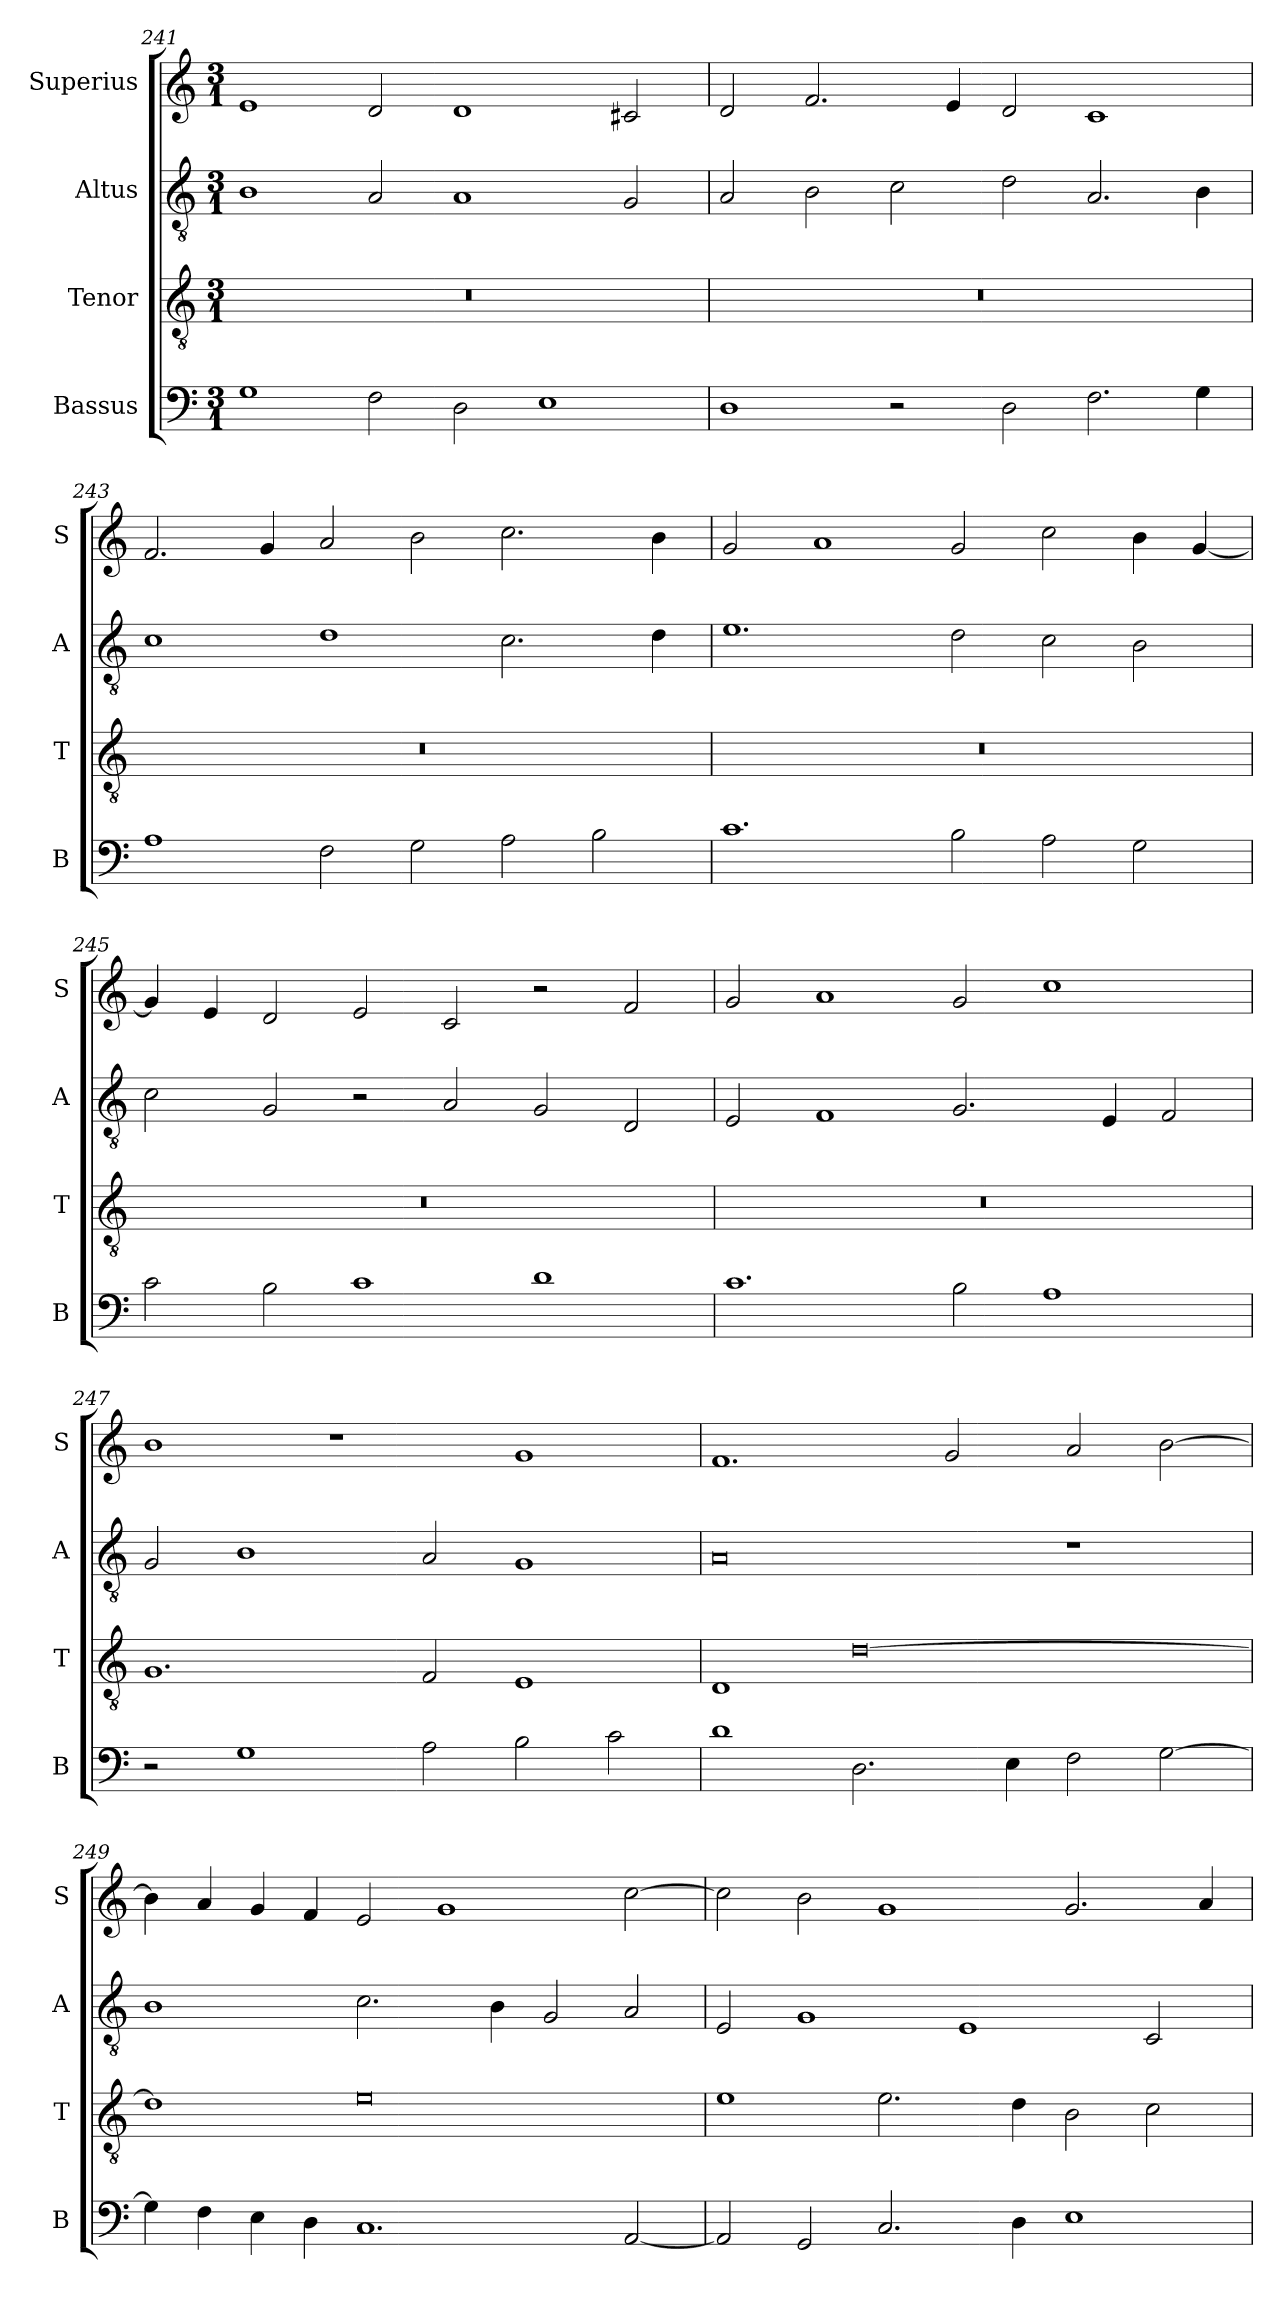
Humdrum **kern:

**kern	**kern	**kern	**kern
*part4	*part3	*part2	*part1
*staff4	*staff3	*staff2	*staff1
*I"Bassus	*I"Tenor	*I"Altus	*I"Superius
*I'B	*I'T	*I'A	*I'S
*clefF4	*clefGv2	*clefGv2	*clefG2
*k[]	*k[]	*k[]	*k[]
*M3/1	*M3/1	*M3/1	*M3/1
=241	=241	=241	=241
1G	0.r	1B	1e
2F\	.	2A/	2d/
2D\	.	1A	1d
1E	.	.	.
.	.	2G/	2c#X/
=242	=242	=242	=242
1D	0.r	2A/	2d/
.	.	2B\	2.f/
2r	.	2c\	.
.	.	.	4e/
2D\	.	2d\	2d/
2.F\	.	2.A/	1c
4G\	.	4B\	.
=243	=243	=243	=243
1A	0.r	1c	2.f/
.	.	.	4g/
2F\	.	1d	2a/
2G\	.	.	2b\
2A\	.	2.c\	2.cc\
2B\	.	.	.
.	.	4d\	4b\
=244	=244	=244	=244
1.c	0.r	1.e	2g/
.	.	.	1a
2B\	.	2d\	2g/
2A\	.	2c\	2cc\
2G\	.	2B\	4b\
.	.	.	[4g/
=245	=245	=245	=245
2c\	0.r	2c\	4g/]
.	.	.	4e/
2B\	.	2G/	2d/
1c	.	2r	2e/
.	.	2A/	2c/
1d	.	2G/	2r
.	.	2D/	2f/
=246	=246	=246	=246
1.c	0.r	2E/	2g/
.	.	1F	1a
2B\	.	2.G/	2g/
1A	.	.	1cc
.	.	4E/	.
.	.	2F/	.
=247	=247	=247	=247
2r	1.G	2G/	1b
1G	.	1B	.
.	.	.	1r
2A\	2F/	2A/	.
2B\	1E	1G	1g
2c\	.	.	.
=248	=248	=248	=248
1d	1D	0A	1.f
2.D\	[0d	.	.
.	.	.	2g/
4E\	.	.	.
2F\	.	1r	2a/
[2G\	.	.	[2b\
=249	=249	=249	=249
4G\]	1d]	1B	4b\]
4F\	.	.	4a/
4E\	.	.	4g/
4D\	.	.	4f/
1.C	0e	2.c\	2e/
.	.	.	1g
.	.	4B\	.
.	.	2G/	.
[2AA/	.	2A/	[2cc\
=250	=250	=250	=250
2AA/]	1e	2E/	2cc\]
2GG/	.	1G	2b\
2.C/	2.e\	.	1g
.	.	1E	.
4D\	4d\	.	.
1E	2B\	.	2.g/
.	2c\	2C/	.
.	.	.	4a/
=	=	=	=
*-	*-	*-	*-
